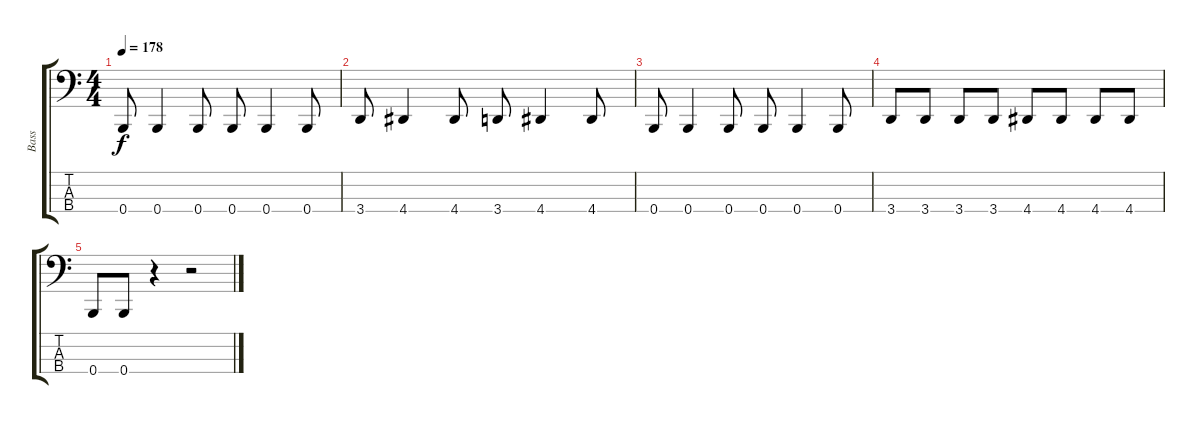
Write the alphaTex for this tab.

\track ("Bass" "Bass") {instrument electricbasspick}
\staff {score tabs}
\tuning (E2 B1 Gb1 B0) {hide}
\ts (4 4)
\tempo 178
\clef f4
\ks c
0.4.8{dy f} 0.4.4 0.4.8 0.4.8 0.4.4 0.4.8 |
3.4.8 4.4.4 4.4.8 3.4.8 4.4.4 4.4.8 |
0.4.8 0.4.4 0.4.8 0.4.8 0.4.4 0.4.8 |
3.4.8 3.4.8 3.4.8 3.4.8 4.4.8 4.4.8 4.4.8 4.4.8 |
0.4.8 0.4.8 r.4 r.2
